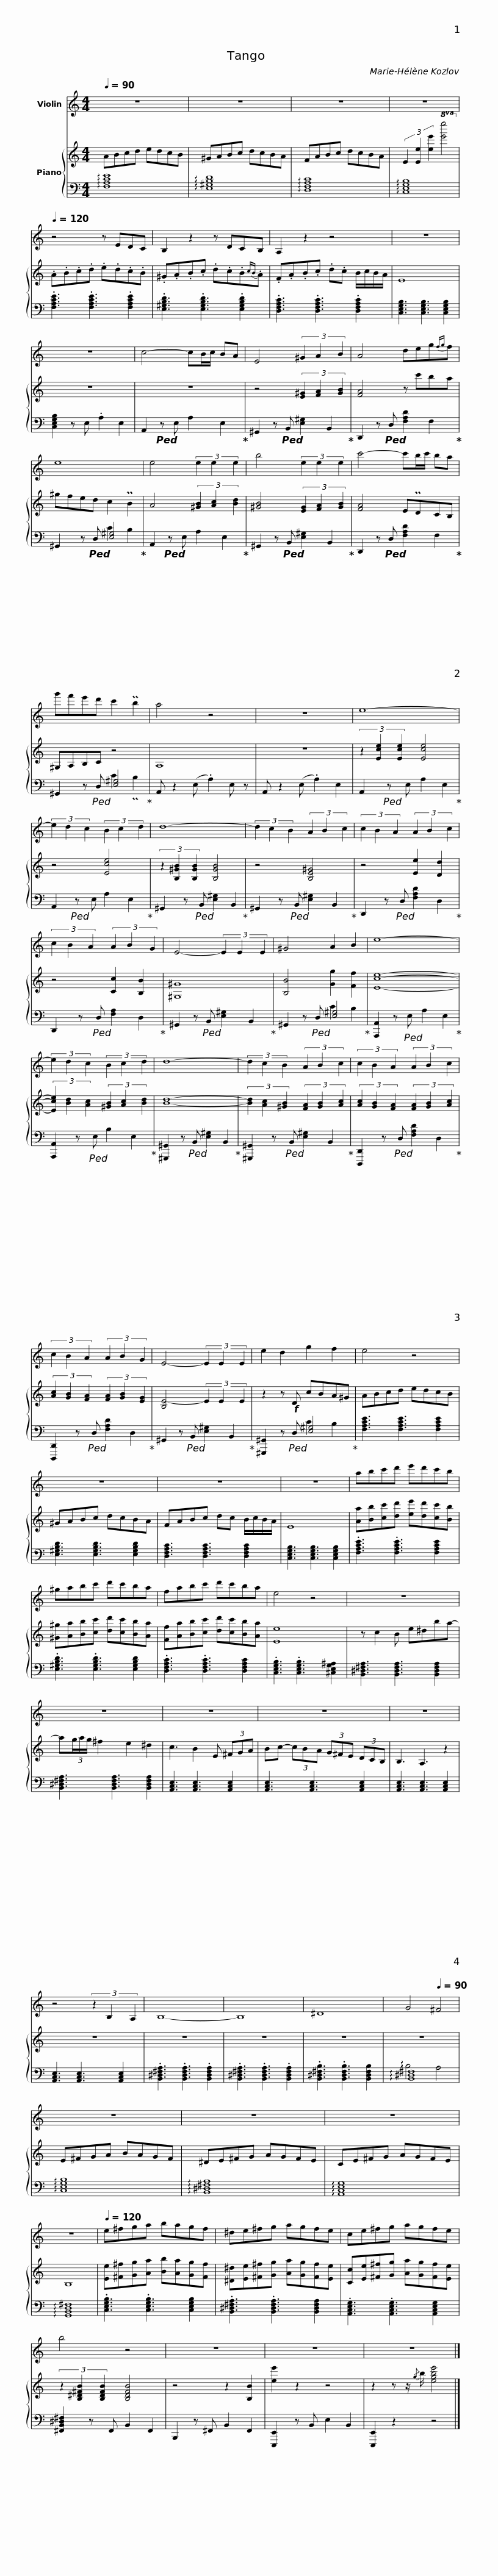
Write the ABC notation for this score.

X:1
%%score 1 { 2 | ( 3 4 ) }
L:1/8
Q:1/4=90
M:4/4
I:linebreak $
K:C
V:1 treble
V:2 treble
V:3 bass
V:4 bass
V:1
 z8 | z8 | z8 | z8 |[Q:1/4=120] z4 z EDC |$ %5
 B,2 z2 z DCB, | A,2 z2 z4 | z8 | z8 | c4- cB/c/ BA |$ %10
 E4 (3^G2 A2 B2 | A4 deg{fg}f | e8 | e4 (3e2 e2 e2 | b4 (3e2 e2 e2 |$ %15
 c'4- c'b/c'/ ba | g'f'e'd' c'2 Pb2 | a4 z4 | z8 | e8- |$ %20
 (3e2 d2 c2 (3B2 c2 d2 | d8- | (3d2 c2 B2 (3A2 B2 c2 | (3c2 B2 A2 (3A2 B2 c2 |$ (3c2 B2 A2 (3A2 B2 G2 | %25
 E4- (3E2 E2 E2 | ^G4 A2 B2 | e8- | (3e2 d2 c2 (3B2 c2 d2 |$ d8- | %30
 (3d2 c2 B2 (3A2 B2 c2 | (3c2 B2 A2 (3A2 B2 c2 | (3c2 B2 A2 (3A2 B2 G2 | E4- (3E2 E2 E2 |$ e2 d2 g2 f2 | %35
 e4 z4 | z8 | z8 | z8 |$ abc'd' e'd'c'b | %40
 ^gabc' d'c'ba | fabc' d'c'ba | e4 z4 |$ z8 | z8 | %45
 z8 | z8 |$ z8 | z4 (3z2 B,2 A,2 | B,8- | %50
 B,8 | ^D8 | G4[Q:1/4=90] ^F4 | z8 |$ z8 | %55
 z8 | z8 |[Q:1/4=120] e^fga bagf | ^de^fg agfe |$ ce^fg agfe | %60
 b4 z4 | z8 | z8 | z8 |] %64
V:2
 ABcd edcB | ^GABc dcBA | FABc dcBA | (3E2 [Ee]2 [ee']2!8va(! [e'e'']4!8va)! | .A.B.c.d .e.d.c.B |$ %5
 .^G.A.B.c .d.c.B{cB}.A | .F.A.B.c .d.c B/c/B/A/ | E8 | z8 | z8 |$ %10
 z4 (3[E^G]2 [FA]2 [GB]2 | [FA]4 z c'ba | ^gfed c2 PB2 | A4 (3[^GB]2 [Ac]2 [Bd]2 | [^GB]4 (3[EG]2 [FA]2 [GB]2 |$ %15
 [FA]4 EPDCB, | ^G,A,B,C z4 | A,8 | z8 | (3z2 [Ece]2 [Ece]2 [Ece]4 |$ %20
 z4 [Ece]4 | (3z2 [B,^GB]2 [B,GB]2 [B,GB]4 | z4 [B,E^G]4 | z4 [Ee]2 [Dd]2 |$ z4 [Cc]2 [B,B]2 | %25
 [^G,^G]8 | [B,B]4 [Gg]2 [Ff]2 | [Ece]8- | (3[Ece]2 [Bd]2 [Ac]2 (3[^GB]2 [Ac]2 [Bd]2 |$ [Bd]8- | %30
 (3[Bd]2 [Ac]2 [^GB]2 (3[FA]2 [GB]2 [Ac]2 | (3[Ac]2 [GB]2 [FA]2 (3[FA]2 [GB]2 [Ac]2 | (3[Ac]2 [GB]2 [FA]2 (3[FA]2 [GB]2 [EG]2 | [B,E-]4 (3E2 E2 E2 |$ z2 z!f! D cBA^G | %35
 ABcd edcB | ^GABc dcBA | FABc dc B/c/B/A/ | E8 |$ [Aa][Bb][cc'][dd'] [ee'][dd'][cc'][Bb] | %40
 [^G^g][Aa][Bb][cc'] [dd'][cc'][Bb][Aa] | [Ff][Aa][Bb][cc'] [dd'][cc'][Bb][Aa] | [Ee]8 |$ z c2 B e^dba- | a(3g/a/g/ ^f2 e2 ^d2 | %45
 c3 B2 E (3^FGA | Bc- (3cBA (3G^FE (3DCB, |$ B,3 A,3 z2 | z8 | z8 | %50
 z8 | z8 | z8 | E^FGA BAGF |$ ^DE^FG AGFE | %55
 CE^FG AGFE | B,8 | [Ee][^F^f][Gg][Aa] [Bb][Aa][Gg][Ff] | [^D^d][Ee][^F^f][Gg] [Aa][Gg][Ff][Ee] |$ [Cc][Ee][^F^f][Gg] [Aa][Gg][Ff][Ee] | %60
 (3z2 [B,^D^FB]2 [B,DFB]2 [B,DFB]4 | z4 z2 [B,B]2 | [ee']2 z2 z4 | z2 z z/{/g} b/ [egbe']4 |] %64
V:3
 !arpeggio![F,A,CE]8 | !arpeggio![E,^G,B,D]8 | !arpeggio![D,F,A,C]8 | !arpeggio![C,E,G,B,]8 | .[F,A,CE]3 .[F,A,CE]3 .[F,A,CE]2 |$ %5
 .[E,^G,B,D]3 .[E,G,B,D]3 .[E,G,B,D]2 | .[D,F,A,C]3 .[D,F,A,C]3 .[D,F,A,C]2 | [C,E,G,B,]3 [C,E,G,B,]3 [C,E,G,B,]2 | [C,E,G,B,]2 z E, .A,2 E,2 | A,,2!ped! z E, A,2 E,2!ped-up! |$ %10
 ^G,,2 z!ped! B,, [E,^G,]2 B,,2!ped-up! | D,,2 z!ped! D, [F,A,D]2 F,2!ped-up! | ^G,,2 z!ped! D, [E,^G,]4!ped-up! | A,,2!ped! z E, A,2 E,2!ped-up! | ^G,,2 z!ped! B,, [E,^G,]2 B,,2!ped-up! |$ %15
 D,,2 z!ped! D, [F,A,D]2 F,2!ped-up! | ^G,,2 z!ped! D, [E,^G,]4!ped-up! | A,, z2 (E, .A,2) E, z | A,, z2 (E, .A,2) E,2 | A,,2!ped! z E, A,2 E,2!ped-up! |$ %20
 A,,2!ped! z E, A,2 E,2!ped-up! | ^G,,2 z!ped! B,, [E,^G,]2 B,,2!ped-up! | ^G,,2 z!ped! B,, [E,^G,]2 B,,2!ped-up! | D,,2 z!ped! D, [F,A,D]2 D,2!ped-up! |$ D,,2 z!ped! D, [F,A,]2 D,2!ped-up! | %25
 ^G,,2 z!ped! B,, [E,^G,]2 B,,2!ped-up! | ^G,,2 z!ped! D, [E,^G,]4!ped-up! | [A,,,A,,]2 z!ped! E, A,2 E,2!ped-up! | [A,,,A,,]2 z!ped! E, B,2 E,2!ped-up! |$ [^G,,,^G,,]2 z!ped! B,, [E,^G,]2 B,,2!ped-up! | %30
 [^G,,,^G,,]2 z!ped! B,, [E,^G,]2 B,,2!ped-up! | [D,,,D,,]2 z!ped! D, [F,A,D]2 D,2!ped-up! | [D,,,D,,]2 z!ped! D, [F,A,D]2 D,2!ped-up! | ^G,,2 z!ped! B,, [E,^G,]2 B,,2!ped-up! |$ [^G,,,^G,,]2 z!ped! D, [E,^G,]4!ped-up! | %35
 [F,A,CE]3 [F,A,CE]3 [F,A,CE]2 | [E,^G,B,D]3 [E,G,B,D]3 [E,G,B,D]2 | [D,F,A,C]3 [D,F,A,C]3 [D,F,A,C]2 | [C,E,G,B,]3 [C,E,G,B,]3 [C,E,G,B,]2 |$ .[F,A,CE]3 .[F,A,CE]3 [F,A,CE]2 | %40
 .[E,^G,B,D]3 .[E,G,B,D]3 [E,G,B,D]2 | .[D,F,A,C]3 .[D,F,A,C]3 [D,F,A,C]2 | .[C,E,G,B,]3 .[C,E,G,B,]3 [^C,E,G,^A,]2 |$ [B,,^D,^F,A,]3 [B,,D,F,A,]3 [B,,D,F,A,]2 | [B,,^D,^F,A,]3 [B,,D,F,A,]3 [B,,D,F,A,]2 | %45
 [A,,C,E,]3 [A,,C,E,]3 [A,,C,E,]2 | [A,,C,E,]3 [A,,C,E,]3 [A,,C,E,]2 |$ [A,,C,E,]3 [A,,C,E,]3 [A,,C,E,]2 | [A,,C,E,]3 [A,,C,E,]3 [A,,C,E,]2 | .[B,,^D,^F,A,]3 .[B,,D,F,A,]3 .[B,,D,F,A,]2 | %50
 .[B,,^D,^F,A,]3 .[B,,D,F,A,]3 .[B,,D,F,A,]2 | .[B,,^D,^F,B,]3 .[B,,D,F,B,]3 [B,,D,F,B,]2 | !arpeggio![B,,^D,^F,]8 | !arpeggio![C,E,G,B,]8 |$ !arpeggio![B,,^D,^F,A,]8 | %55
 !arpeggio![A,,C,E,G,]8 | !arpeggio![G,,B,,D,^F,]8 | .[C,E,G,B,]3 .[C,E,G,B,]3 [C,E,G,B,]2 | .[B,,^D,^F,A,]3 .[B,,D,F,A,]3 [B,,D,F,A,]2 |$ .[A,,C,E,G,]3 .[A,,C,E,G,]3 [A,,C,E,G,]2 | %60
 [^F,,B,,^D,^F,]2 z F,, B,,2 F,,2 | B,,,2 z ^F,, B,,2 F,,2 | [E,,,E,,]2 z B,, E,2 B,,2 | [E,,,E,,]2 z2 z4 |] %64
V:4
 x8 | x8 | x8 | x8 | x8 |$ %5
 x8 | x8 | x8 | x8 | x8 |$ %10
 x8 | x8 | x4 C2 B,2 | x8 | x8 |$ %15
 x8 | x4 C2 PB,2 | x8 | x8 | x8 |$ %20
 x8 | x8 | x8 | x8 |$ x8 | %25
 x8 | x4 C2 B,2 | x8 | x8 |$ x8 | %30
 x8 | x8 | x8 | x8 |$ x4 C2 B,2 | %35
 x8 | x8 | x8 | x8 |$ x8 | %40
 x8 | x8 | x8 |$ x8 | x8 | %45
 x8 | x8 |$ x8 | x8 | x8 | %50
 x8 | x8 | !arpeggio!B,4 A,4 | x8 |$ x8 | %55
 x8 | x8 | x8 | x8 |$ x8 | %60
 x8 | x8 | x8 | x8 |] %64
